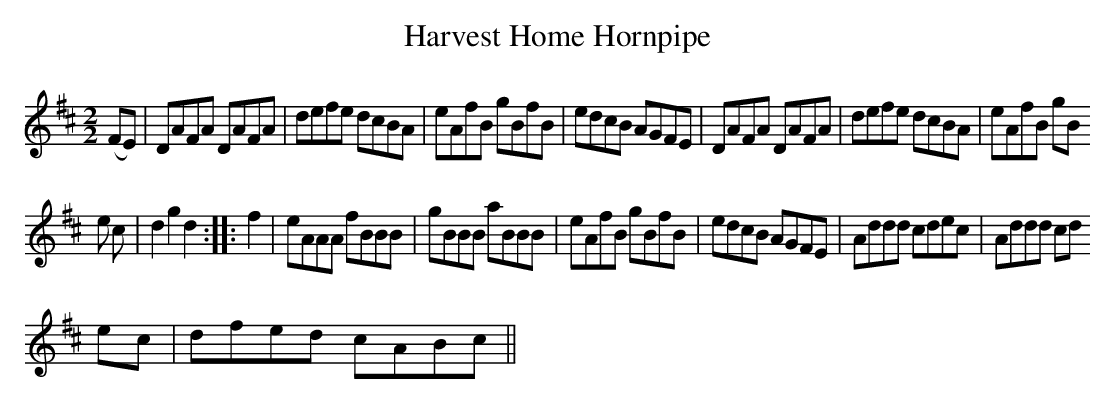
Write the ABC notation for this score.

X:1
T:Harvest Home Hornpipe
M:2/2
L:1/8
K:D major
(FE)|DAFA DAFA|defe dcBA|eAfB gBfB|edcB AGFE|DAFA DAFA|defe dcBA|eAfB gB
e
c|d2g2d2:||:f2|eAAA fBBB|gBBB aBBB|eAfB gBfB|edcB AGFE|Addd cdec|Addd cd
ec|dfed cABc ||
